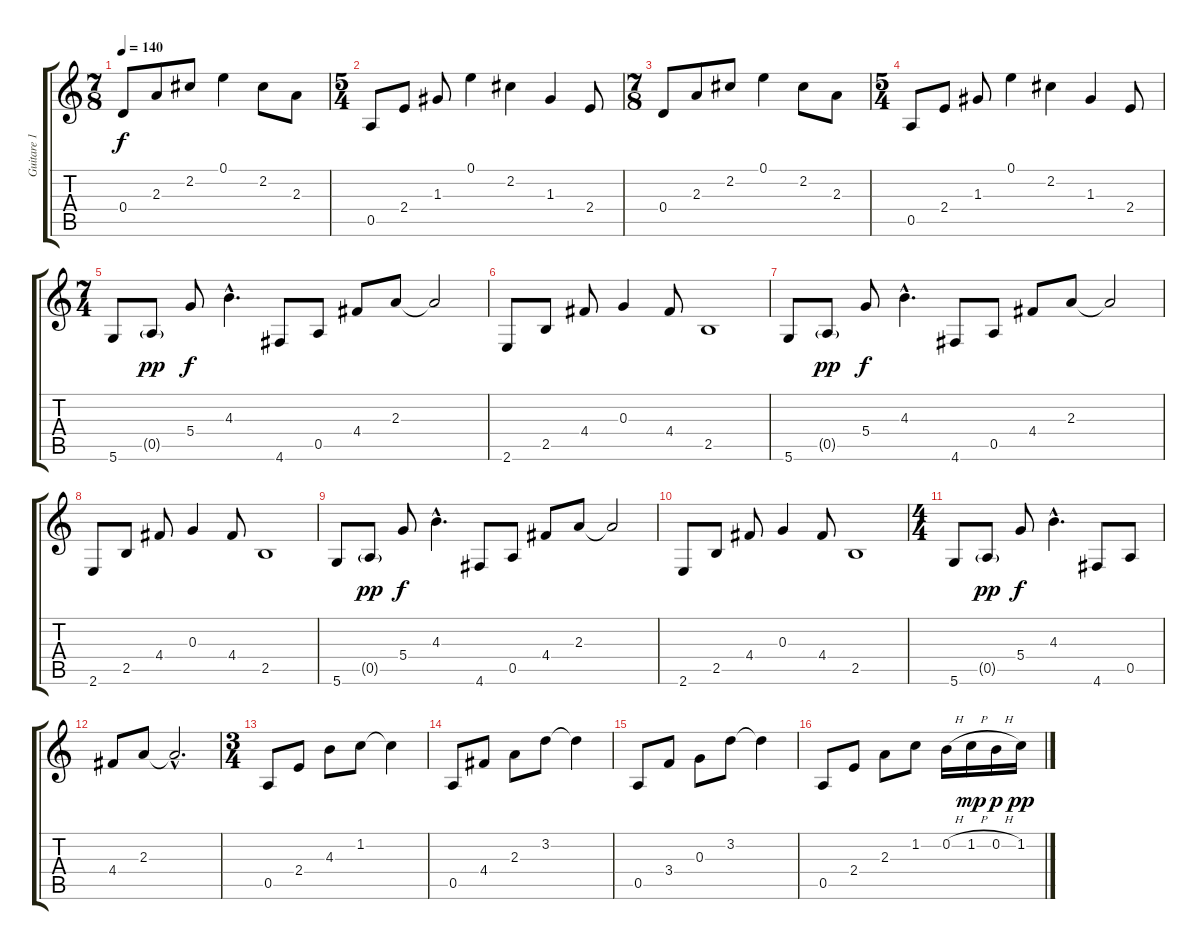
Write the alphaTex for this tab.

\track ("Guitare 1" "Guitare 1") {instrument acousticguitarsteel}
\staff {score tabs}
\tuning (E4 B3 G3 D3 A2 D2) {hide}
\ts (7 8)
\tempo 140
\clef g2
\ks c
0.4.8{dy f} 2.3.8 2.2.8 0.1.4 2.2.8 2.3.8 |
\ts (5 4)
0.5.8 2.4.8 1.3.8 0.1.4 2.2.4 1.3.4 2.4.8 |
\ts (7 8)
0.4.8 2.3.8 2.2.8 0.1.4 2.2.8 2.3.8 |
\ts (5 4)
0.5.8 2.4.8 1.3.8 0.1.4 2.2.4 1.3.4 2.4.8 |
\ts (7 4)
5.6.8 0.5{g}.8{dy pp} 5.4.8{dy f} 4.3{hac}.4{d} 4.6.8 0.5.8 4.4.8 2.3.8 2.3{t}.2 |
2.6.8 2.5.8 4.4.8 0.3.4 4.4.8 2.5.1 |
5.6.8 0.5{g}.8{dy pp} 5.4.8{dy f} 4.3{hac}.4{d} 4.6.8 0.5.8 4.4.8 2.3.8 2.3{t}.2 |
2.6.8 2.5.8 4.4.8 0.3.4 4.4.8 2.5.1 |
5.6.8 0.5{g}.8{dy pp} 5.4.8{dy f} 4.3{hac}.4{d} 4.6.8 0.5.8 4.4.8 2.3.8 2.3{t}.2 |
2.6.8 2.5.8 4.4.8 0.3.4 4.4.8 2.5.1 |
\ts (4 4)
5.6.8 0.5{g}.8{dy pp} 5.4.8{dy f} 4.3{hac}.4{d} 4.6.8 0.5.8 |
4.4.8 2.3.8 2.3{hac t}.2{d} |
\ts (3 4)
0.5.8 2.4.8 4.3.8 1.2.8 1.2{t}.4 |
0.5.8 4.4.8 2.3.8 3.2.8 3.2{t}.4 |
0.5.8 3.4.8 0.3.8 3.2.8 3.2{t}.4 |
0.5.8 2.4.8 2.3.8 1.2.8 0.2{h}.16 1.2{h}.16{dy mp} 0.2{h}.16{dy p} 1.2.16{dy pp}
